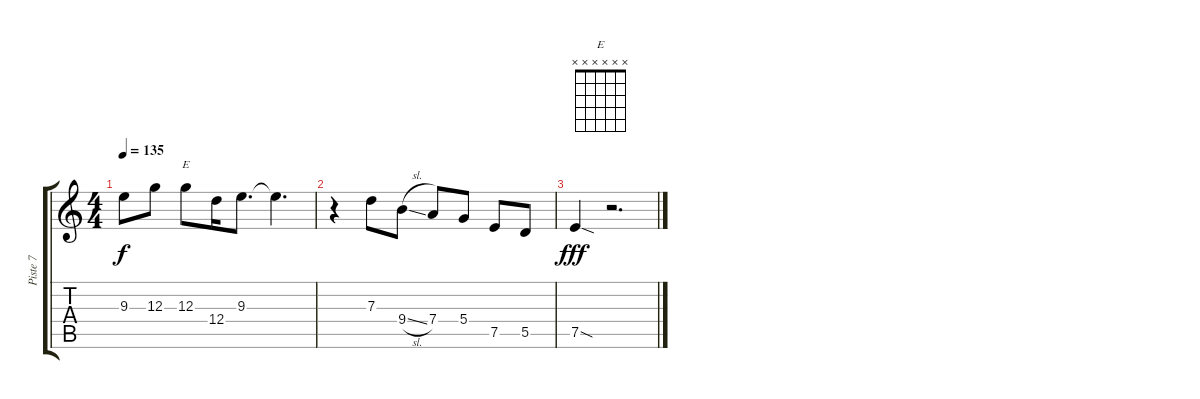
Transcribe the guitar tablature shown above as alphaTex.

\track ("Piste 7" "Piste 7") {mute instrument distortionguitar}
\staff {score tabs}
\tuning (E4 B3 G3 D3 A2 E2) {hide}
\chord ("E" x x x x x x)
\ts (4 4)
\tempo 135
\clef g2
\ks c
9.3.8{dy f} 12.3.8 12.3.8{ch "E"} 12.4.16 9.3.8{d} 9.3{t}.4{d} |
r.4 7.3.8 9.4{sl}.8 7.4.8 5.4.8 7.5.8 5.5.8 |
7.5{sod}.4{dy fff} r.2{d}
